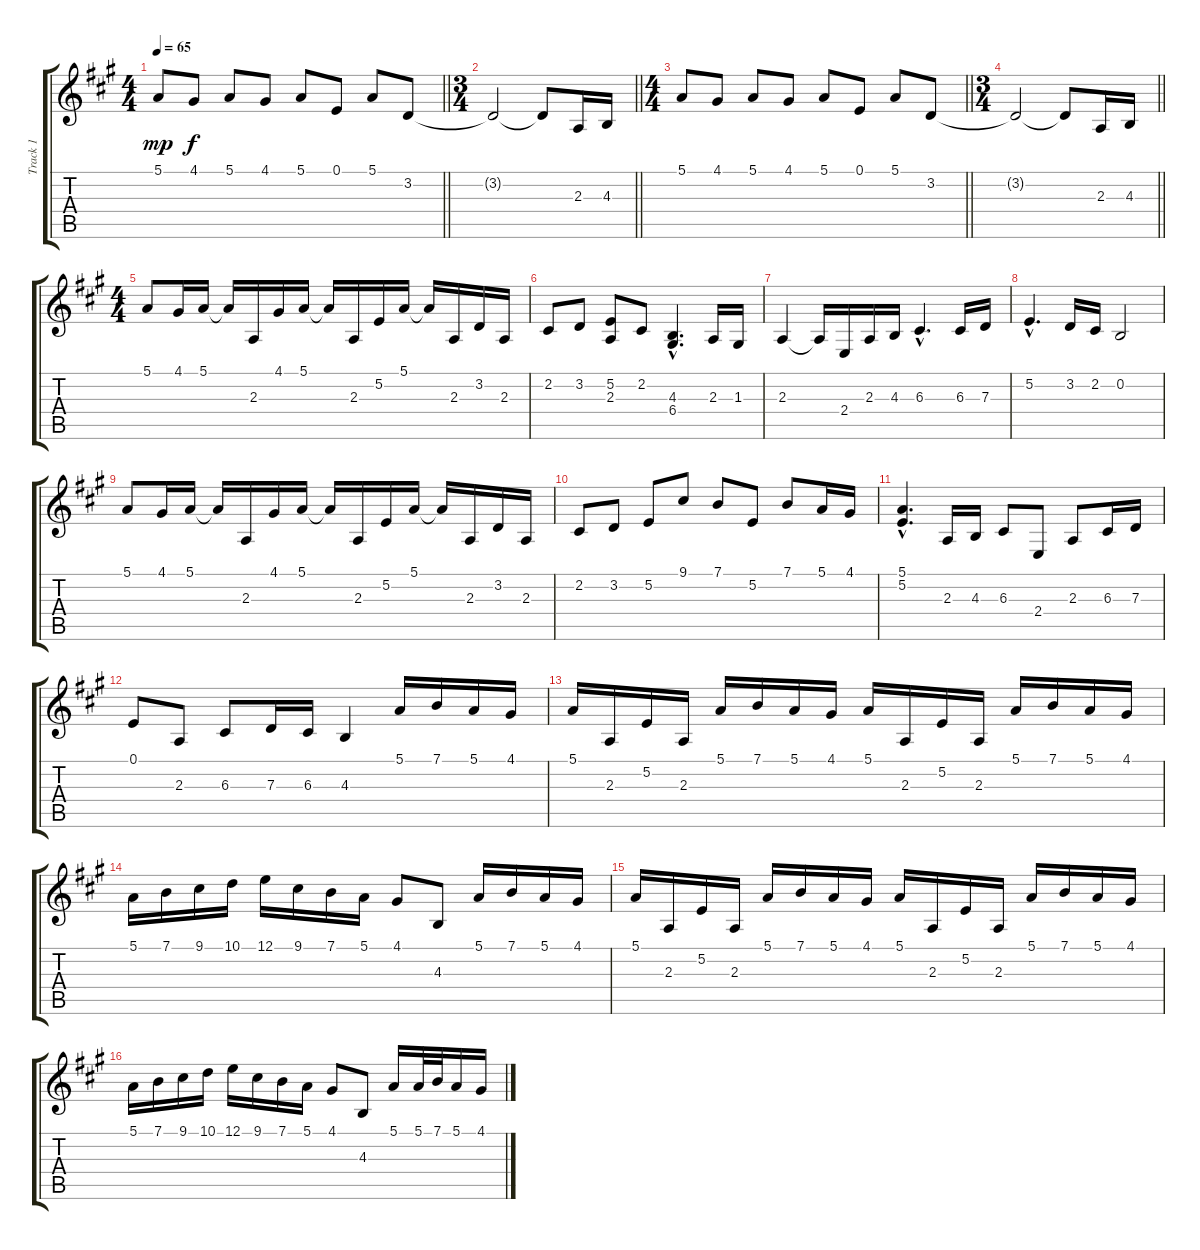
\track ("Track 1" "Track 1") {instrument acousticgrandpiano}
\staff {score tabs}
\tuning (E4 B3 G3 D3 A2 E2) {hide}
\ts (4 4)
\tempo 65
\clef g2
\barLineRight lightlight
\ks a
5.1.8{dy mp instrument acousticgrandpiano} 4.1.8{dy f} 5.1.8 4.1.8 5.1.8 0.1.8 5.1.8 3.2.8 |
\ts (3 4)
\barLineRight lightlight
3.2{t}.2 3.2{t}.8 2.3.16 4.3.16 |
\ts (4 4)
\barLineRight lightlight
5.1.8 4.1.8 5.1.8 4.1.8 5.1.8 0.1.8 5.1.8 3.2.8 |
\ts (3 4)
\barLineRight lightlight
3.2{t}.2 3.2{t}.8 2.3.16 4.3.16 |
\ts (4 4)
5.1.8 4.1.16 5.1.16 5.1{t}.16 2.3.16 4.1.16 5.1.16 5.1{t}.16 2.3.16 5.2.16 5.1.16 5.1{t}.16 2.3.16 3.2.16 2.3.16 |
2.2.8 3.2.8 (5.2 2.3).8 2.2.8 (4.3{hac} 6.4{hac}).4{d} 2.3.16 1.3.16 |
2.3.4 2.3{t}.16 2.4.16 2.3.16 4.3.16 6.3{hac}.4{d} 6.3.16 7.3.16 |
5.2{hac}.4{d} 3.2.16 2.2.16 0.2.2 |
5.1.8 4.1.16 5.1.16 5.1{t}.16 2.3.16 4.1.16 5.1.16 5.1{t}.16 2.3.16 5.2.16 5.1.16 5.1{t}.16 2.3.16 3.2.16 2.3.16 |
2.2.8 3.2.8 5.2.8 9.1.8 7.1.8 5.2.8 7.1.8 5.1.16 4.1.16 |
(5.1{hac} 5.2{hac}).4{d} 2.3.16 4.3.16 6.3.8 2.4.8 2.3.8 6.3.16 7.3.16 |
0.1.8 2.3.8 6.3.8 7.3.16 6.3.16 4.3.4 5.1.16 7.1.16 5.1.16 4.1.16 |
5.1.16 2.3.16 5.2.16 2.3.16 5.1.16 7.1.16 5.1.16 4.1.16 5.1.16 2.3.16 5.2.16 2.3.16 5.1.16 7.1.16 5.1.16 4.1.16 |
5.1.16 7.1.16 9.1.16 10.1.16 12.1.16 9.1.16 7.1.16 5.1.16 4.1.8 4.3.8 5.1.16 7.1.16 5.1.16 4.1.16 |
5.1.16 2.3.16 5.2.16 2.3.16 5.1.16 7.1.16 5.1.16 4.1.16 5.1.16 2.3.16 5.2.16 2.3.16 5.1.16 7.1.16 5.1.16 4.1.16 |
5.1.16 7.1.16 9.1.16 10.1.16 12.1.16 9.1.16 7.1.16 5.1.16 4.1.8 4.3.8 5.1.16 5.1.32 7.1.32 5.1.16 4.1.16
